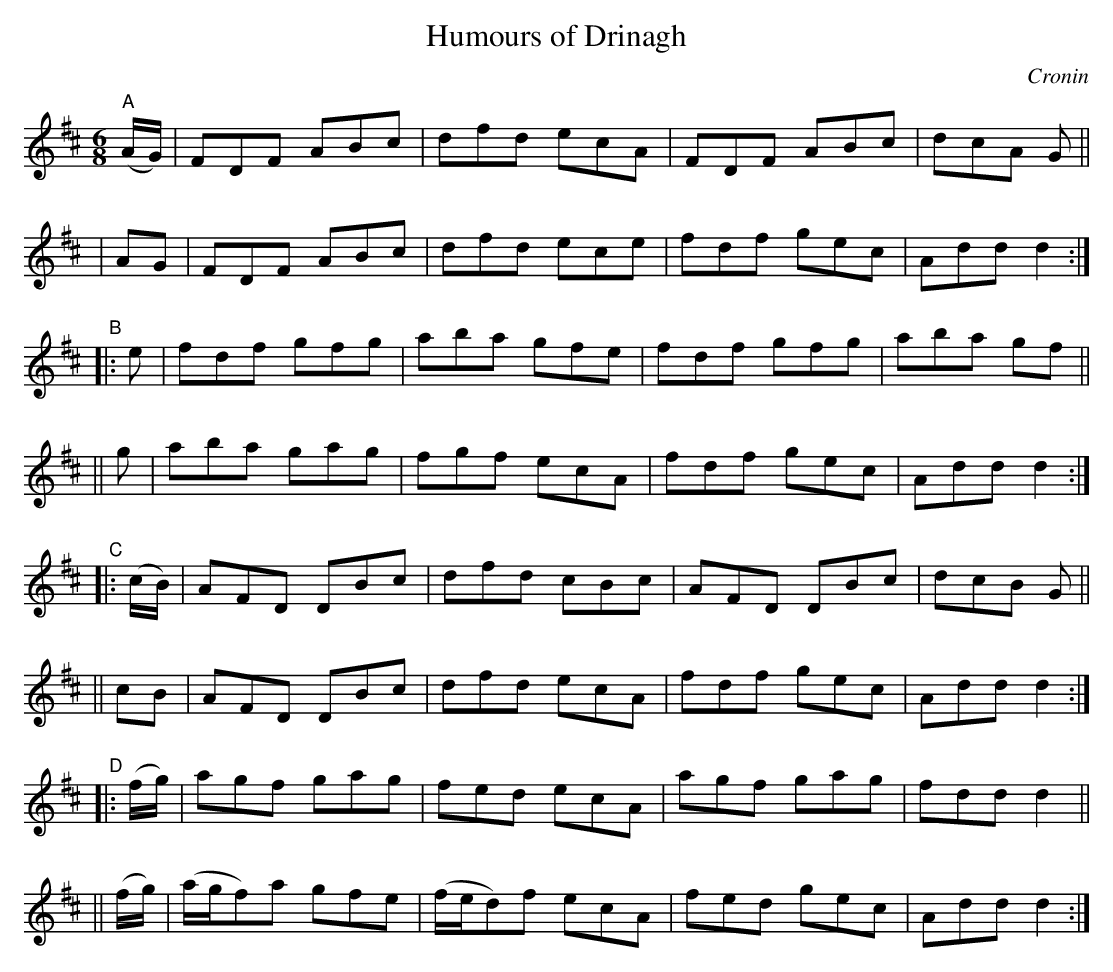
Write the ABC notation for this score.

X:1
T: Humours of Drinagh
O: Cronin
M: 6/8
L: 1/8
K: D
"^A"\
(A/G/) | FDF ABc | dfd ecA | FDF ABc | dcA G ||
| AG   | FDF ABc | dfd ece | fdf gec | Add d2 :|
"B"\
|: e | fdf gfg | aba gfe | fdf gfg | aba gf ||
|| g | aba gag | fgf ecA | fdf gec | Add d2 :|
"^C"\
|: (c/B/) | AFD DBc | dfd cBc | AFD DBc | dcB G ||
||   cB   | AFD DBc | dfd ecA | fdf gec | Add d2 :|
"^D"\
|: (f/g/) | agf gag | fed ecA | agf gag | fdd d2 ||
|| (f/g/) | (a/g/f)a gfe | (f/e/d)f ecA | fed gec | Add d2 :|
